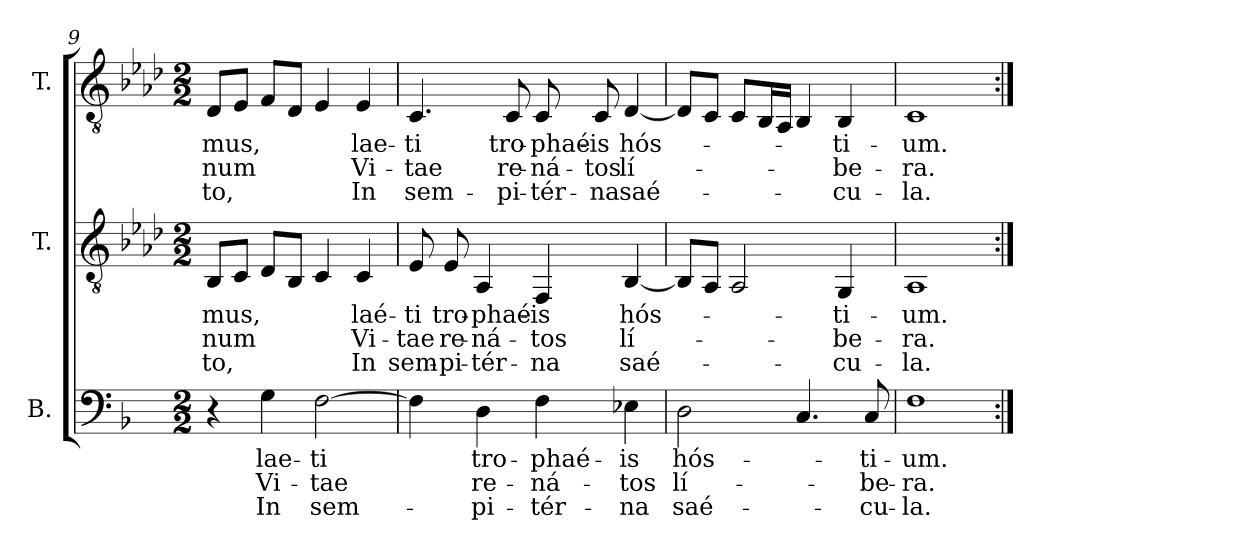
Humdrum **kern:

**kern	**text	**text	**text	**kern	**text	**text	**text	**kern	**text	**text	**text
*part3	*part3	*part3	*part3	*part2	*part2	*part2	*part2	*part1	*part1	*part1	*part1
*staff3	*staff3	*staff3	*staff3	*staff2	*staff2	*staff2	*staff2	*staff1	*staff1	*staff1	*staff1
*I"B.	*	*	*	*I"T.	*	*	*	*I"T.	*	*	*
!!LO:LB:g=z
*clefF4	*	*	*	*clefGv2	*	*	*	*clefGv2	*	*	*
*	*	*	*	*ITrd2c3	*	*	*	*ITrd2c3	*	*	*
*k[b-]	*	*	*	*k[b-]	*	*	*	*k[b-]	*	*	*
*F:	*	*	*	*F:	*	*	*	*F:	*	*	*
*M2/2	*	*	*	*M2/2	*	*	*	*M2/2	*	*	*
=9	=9	=9	=9	=9	=9	=9	=9	=9	=9	=9	=9
!	!	!	!	!	!LO:LY:b:color=#000000	!LO:LY:b:color=#000000	!LO:LY:b:color=#000000	!	!	!	!
!	!	!	!	!	!	!	!	!	!LO:LY:b:color=#000000	!LO:LY:b:color=#000000	!LO:LY:b:color=#000000
4r	.	.	.	8GGi/L	-mus,	-num	-to,	8BB-i/L	-mus,	-num	-to,
.	.	.	.	8AAi/J	.	.	.	8Ci/J	.	.	.
!	!LO:LY:b:color=#000000	!LO:LY:b:color=#000000	!LO:LY:b:color=#000000	!	!	!	!	!	!	!	!
4Gi\	lae-	Vi-	In	8BB-i/L	.	.	.	8Di/L	.	.	.
.	.	.	.	8GGi/J	.	.	.	8BB-i/J	.	.	.
!	!LO:LY:b:color=#000000	!LO:LY:b:color=#000000	!LO:LY:b:color=#000000	!	!	!	!	!	!	!	!
[>2Fi\	-ti	-tae	sem-	4AAi/	.	.	.	4Ci/	.	.	.
!	!	!	!	!	!LO:LY:b:color=#000000	!LO:LY:b:color=#000000	!LO:LY:b:color=#000000	!	!	!	!
!	!	!	!	!	!	!	!	!	!LO:LY:b:color=#000000	!LO:LY:b:color=#000000	!LO:LY:b:color=#000000
.	.	.	.	4AAi/	laé-	Vi-	In	4Ci/	lae-	Vi-	In
=10	=10	=10	=10	=10	=10	=10	=10	=10	=10	=10	=10
!	!	!	!	!	!LO:LY:b:color=#000000	!LO:LY:b:color=#000000	!LO:LY:b:color=#000000	!	!	!	!
!	!	!	!	!	!	!	!	!	!LO:LY:b:color=#000000	!LO:LY:b:color=#000000	!LO:LY:b:color=#000000
4Fi\]	.	.	.	8Ci/	-ti	-tae	sem-	4.AAi/	-ti	-tae	sem-
!	!	!	!	!	!LO:LY:b:color=#000000	!LO:LY:b:color=#000000	!LO:LY:b:color=#000000	!	!	!	!
.	.	.	.	8Ci/	tro-	re-	-pi-	.	.	.	.
!	!LO:LY:b:color=#000000	!LO:LY:b:color=#000000	!LO:LY:b:color=#000000	!	!	!	!	!	!	!	!
!	!	!	!	!	!LO:LY:b:color=#000000	!LO:LY:b:color=#000000	!LO:LY:b:color=#000000	!	!	!	!
4Di\	tro-	re-	-pi-	4FFi/	-phaé-	-ná-	-tér-	.	.	.	.
!	!	!	!	!	!	!	!	!	!LO:LY:b:color=#000000	!LO:LY:b:color=#000000	!LO:LY:b:color=#000000
.	.	.	.	.	.	.	.	8AAi/	tro-	re-	-pi-
!	!LO:LY:b:color=#000000	!LO:LY:b:color=#000000	!LO:LY:b:color=#000000	!	!	!	!	!	!	!	!
!	!	!	!	!	!LO:LY:b:color=#000000	!LO:LY:b:color=#000000	!LO:LY:b:color=#000000	!	!	!	!
!	!	!	!	!	!	!	!	!	!LO:LY:b:color=#000000	!LO:LY:b:color=#000000	!LO:LY:b:color=#000000
4Fi\	-phaé-	-ná-	-tér-	4DDi/	-is	-tos	-na	8AAi/	-phaé-	-ná-	-tér-
!	!	!	!	!	!	!	!	!	!LO:LY:b:color=#000000	!LO:LY:b:color=#000000	!LO:LY:b:color=#000000
.	.	.	.	.	.	.	.	8AAi/	-is	-tos	-na
!	!LO:LY:b:color=#000000	!LO:LY:b:color=#000000	!LO:LY:b:color=#000000	!	!	!	!	!	!	!	!
!	!	!	!	!	!LO:LY:b:color=#000000	!LO:LY:b:color=#000000	!LO:LY:b:color=#000000	!	!	!	!
!	!	!	!	!	!	!	!	!	!LO:LY:b:color=#000000	!LO:LY:b:color=#000000	!LO:LY:b:color=#000000
4E-Xi\	-is	-tos	-na	[<4GGi/	hós-	lí-	saé-	[<4BB-i/	hós-	lí-	saé-
=11	=11	=11	=11	=11	=11	=11	=11	=11	=11	=11	=11
!	!LO:LY:b:color=#000000	!LO:LY:b:color=#000000	!LO:LY:b:color=#000000	!	!	!	!	!	!	!	!
2Di\	hós-	lí-	saé-	8GGi/L]	.	.	.	8BB-i/L]	.	.	.
.	.	.	.	8FFi/J	.	.	.	8AAi/J	.	.	.
.	.	.	.	2FFi/	.	.	.	8AAi/L	.	.	.
.	.	.	.	.	.	.	.	16GGi/L	.	.	.
.	.	.	.	.	.	.	.	16FFi/JJ	.	.	.
4.Ci/	.	.	.	.	.	.	.	4GGi/	.	.	.
!	!	!	!	!	!LO:LY:b:color=#000000	!LO:LY:b:color=#000000	!LO:LY:b:color=#000000	!	!	!	!
!	!	!	!	!	!	!	!	!	!LO:LY:b:color=#000000	!LO:LY:b:color=#000000	!LO:LY:b:color=#000000
.	.	.	.	4EEi/	-ti-	-be-	-cu-	4GGi/	-ti-	-be-	-cu-
!	!LO:LY:b:color=#000000	!LO:LY:b:color=#000000	!LO:LY:b:color=#000000	!	!	!	!	!	!	!	!
8Ci/	-ti-	-be-	-cu-	.	.	.	.	.	.	.	.
=12	=12	=12	=12	=12	=12	=12	=12	=12	=12	=12	=12
!	!LO:LY:b:color=#000000	!LO:LY:b:color=#000000	!LO:LY:b:color=#000000	!	!	!	!	!	!	!	!
!	!	!	!	!	!LO:LY:b:color=#000000	!LO:LY:b:color=#000000	!LO:LY:b:color=#000000	!	!	!	!
!	!	!	!	!	!	!	!	!	!LO:LY:b:color=#000000	!LO:LY:b:color=#000000	!LO:LY:b:color=#000000
1Fi	-um.	-ra.	-la.	1FFi	-um.	-ra.	-la.	1AAi	-um.	-ra.	-la.
=:|!	=:|!	=:|!	=:|!	=:|!	=:|!	=:|!	=:|!	=:|!	=:|!	=:|!	=:|!
*-	*-	*-	*-	*-	*-	*-	*-	*-	*-	*-	*-
